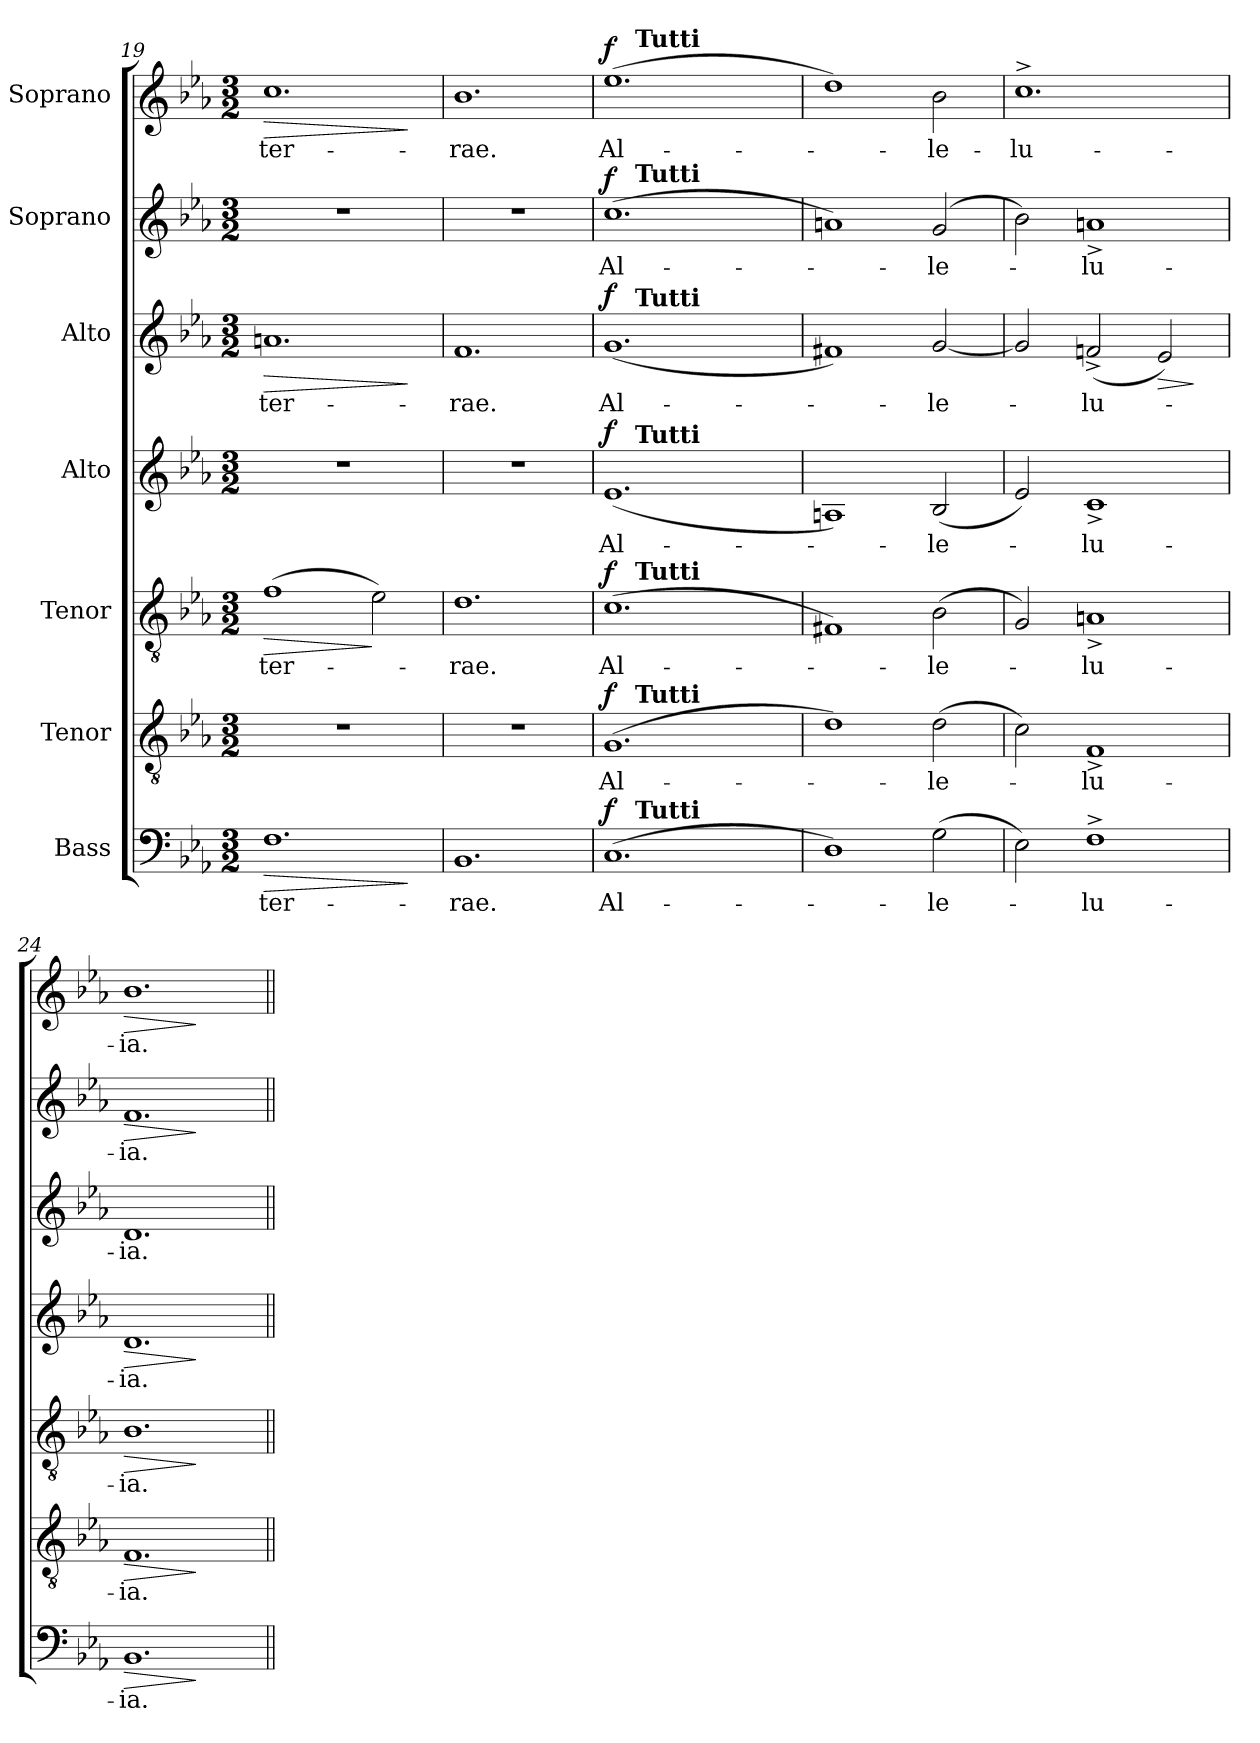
**kern	**text	**dynam	**kern	**text	**dynam	**kern	**text	**dynam	**kern	**text	**dynam	**kern	**text	**dynam	**kern	**text	**dynam	**kern	**text	**dynam
*part7	*part7	*part7	*part6	*part6	*part6	*part5	*part5	*part5	*part4	*part4	*part4	*part3	*part3	*part3	*part2	*part2	*part2	*part1	*part1	*part1
*staff7	*staff7	*staff7	*staff6	*staff6	*staff6	*staff5	*staff5	*staff5	*staff4	*staff4	*staff4	*staff3	*staff3	*staff3	*staff2	*staff2	*staff2	*staff1	*staff1	*staff1
*I"Bass	*	*	*I"Tenor	*	*	*I"Tenor	*	*	*I"Alto	*	*	*I"Alto	*	*	*I"Soprano	*	*	*I"Soprano	*	*
!!LO:PB:g=z
*clefF4	*	*	*clefGv2	*	*	*clefGv2	*	*	*clefG2	*	*	*clefG2	*	*	*clefG2	*	*	*clefG2	*	*
*k[b-e-a-]	*	*	*k[b-e-a-]	*	*	*k[b-e-a-]	*	*	*k[b-e-a-]	*	*	*k[b-e-a-]	*	*	*k[b-e-a-]	*	*	*k[b-e-a-]	*	*
*E-:	*	*	*E-:	*	*	*E-:	*	*	*E-:	*	*	*E-:	*	*	*E-:	*	*	*E-:	*	*
*M3/2	*	*	*M3/2	*	*	*M3/2	*	*	*M3/2	*	*	*M3/2	*	*	*M3/2	*	*	*M3/2	*	*
=19	=19	=19	=19	=19	=19	=19	=19	=19	=19	=19	=19	=19	=19	=19	=19	=19	=19	=19	=19	=19
!	!LO:LY:b	!LO:HP:b	!	!	!	!	!LO:LY:b	!LO:HP:b	!	!	!	!	!LO:LY:b	!LO:HP:b	!	!	!	!	!LO:LY:b	!LO:HP:b
1.F	ter-	>	1.r	.	.	(>1f	ter-	>	1.r	.	.	1.an	ter-	>	1.r	.	.	1.cc	ter-	>
.	.	.	.	.	.	2e-\)	.	]	.	.	.	.	.	.	.	.	.	.	.	.
.	.	]	.	.	.	.	.	.	.	.	.	.	.	]	.	.	.	.	.	]
=20	=20	=20	=20	=20	=20	=20	=20	=20	=20	=20	=20	=20	=20	=20	=20	=20	=20	=20	=20	=20
!	!LO:LY:b	!	!	!	!	!	!LO:LY:b	!	!	!	!	!	!LO:LY:b	!	!	!	!	!	!LO:LY:b	!
1.BB-	-rae.	.	1.r	.	.	1.d	-rae.	.	1.r	.	.	1.f	-rae.	.	1.r	.	.	1.b-	-rae.	.
=21	=21	=21	=21	=21	=21	=21	=21	=21	=21	=21	=21	=21	=21	=21	=21	=21	=21	=21	=21	=21
!	!LO:LY:b	!LO:DY:b	!	!LO:LY:b	!LO:DY:b	!	!LO:LY:b	!LO:DY:b	!	!LO:LY:b	!LO:DY:b	!	!LO:LY:b	!LO:DY:b	!	!LO:LY:b	!LO:DY:b	!	!LO:LY:b	!LO:DY:b
*^	*	*	*^	*	*	*^	*	*	*^	*	*	*^	*	*	*^	*	*	*^	*	*
(>1.C	8ryy	Al-	f	(>1.G	8ryy	Al-	f	(>1.c	8ryy	Al-	f	(<1.e-	8ryy	Al-	f	(<1.g	8ryy	Al-	f	(>1.cc	8ryy	Al-	f	(>1.ee-	8ryy	Al-	f
!	!	!	!	!	!	!	!	!	!	!	!	!	!	!	!	!	!	!	!	!	!	!	!	!	!LO:TX:a:B:t=Tutti	!	!
!	!	!	!	!	!	!	!	!	!	!	!	!	!	!	!	!	!	!	!	!	!LO:TX:a:B:t=Tutti	!	!	!	!	!	!
!	!	!	!	!	!	!	!	!	!	!	!	!	!	!	!	!	!LO:TX:a:B:t=Tutti	!	!	!	!	!	!	!	!	!	!
!	!	!	!	!	!	!	!	!	!	!	!	!	!LO:TX:a:B:t=Tutti	!	!	!	!	!	!	!	!	!	!	!	!	!	!
!	!	!	!	!	!	!	!	!	!LO:TX:a:B:t=Tutti	!	!	!	!	!	!	!	!	!	!	!	!	!	!	!	!	!	!
!	!	!	!	!	!LO:TX:a:B:t=Tutti	!	!	!	!	!	!	!	!	!	!	!	!	!	!	!	!	!	!	!	!	!	!
!	!LO:TX:a:B:t=Tutti	!	!	!	!	!	!	!	!	!	!	!	!	!	!	!	!	!	!	!	!	!	!	!	!	!	!
.	1ryy	.	.	.	1ryy	.	.	.	1ryy	.	.	.	1ryy	.	.	.	1ryy	.	.	.	1ryy	.	.	.	1ryy	.	.
.	4.ryy	.	.	.	4.ryy	.	.	.	4.ryy	.	.	.	4.ryy	.	.	.	4.ryy	.	.	.	4.ryy	.	.	.	4.ryy	.	.
*v	*v	*	*	*	*	*	*	*v	*v	*	*	*v	*v	*	*	*v	*v	*	*	*v	*v	*	*	*v	*v	*	*
*	*	*	*v	*v	*	*	*	*	*	*	*	*	*	*	*	*	*	*	*	*	*
=22	=22	=22	=22	=22	=22	=22	=22	=22	=22	=22	=22	=22	=22	=22	=22	=22	=22	=22	=22	=22
1D)	.	.	1d)	.	.	1F#X)	.	.	1An)	.	.	1f#X)	.	.	1an)	.	.	1dd)	.	.
!	!LO:LY:b	!	!	!LO:LY:b	!	!	!LO:LY:b	!	!	!LO:LY:b	!	!	!LO:LY:b	!	!	!LO:LY:b	!	!	!LO:LY:b	!
(>2G\	-le-	.	(>2d\	-le-	.	(>2B-\	-le-	.	(<2B-/	-le-	.	[2g/	-le-	.	(2g/	-le-	.	2b-\	-le-	.
=23	=23	=23	=23	=23	=23	=23	=23	=23	=23	=23	=23	=23	=23	=23	=23	=23	=23	=23	=23	=23
!	!	!	!	!	!	!	!	!	!	!	!	!	!	!	!	!	!	!	!LO:LY:b	!
2E-\)	.	.	2c\)	.	.	2G/)	.	.	2e-/)	.	.	2g/]	.	.	2b-\)	.	.	1.cc^>	-lu-	.
!	!LO:LY:b	!	!	!LO:LY:b	!	!	!LO:LY:b	!	!	!LO:LY:b	!	!	!LO:LY:b	!	!	!LO:LY:b	!	!	!	!
1F^>	-lu-	.	1F^<	-lu-	.	1An^<	-lu-	.	1c^<	-lu-	.	(<2fn^</	-lu-	.	1an^<	-lu-	.	.	.	.
!	!	!	!	!	!	!	!	!	!	!	!	!	!	!LO:HP:b	!	!	!	!	!	!
.	.	.	.	.	.	.	.	.	.	.	.	2e-/)	.	>	.	.	.	.	.	.
.	.	.	.	.	.	.	.	.	.	.	.	.	.	]	.	.	.	.	.	.
=24	=24	=24	=24	=24	=24	=24	=24	=24	=24	=24	=24	=24	=24	=24	=24	=24	=24	=24	=24	=24
!	!LO:LY:b	!LO:HP:b	!	!LO:LY:b	!LO:HP:b	!	!LO:LY:b	!LO:HP:b	!	!LO:LY:b	!LO:HP:b	!	!LO:LY:b	!	!	!LO:LY:b	!LO:HP:b	!	!LO:LY:b	!LO:HP:b
1.BB-	-ia.	>	1.F	-ia.	>	1.B-	-ia.	>	1.d	-ia.	>	1.d	-ia.	.	1.f	-ia.	>	1.b-	-ia.	>
.	.	]	.	.	]	.	.	]	.	.	]	.	.	.	.	.	]	.	.	]
=||	=||	=||	=||	=||	=||	=||	=||	=||	=||	=||	=||	=||	=||	=||	=||	=||	=||	=||	=||	=||
*-	*-	*-	*-	*-	*-	*-	*-	*-	*-	*-	*-	*-	*-	*-	*-	*-	*-	*-	*-	*-
